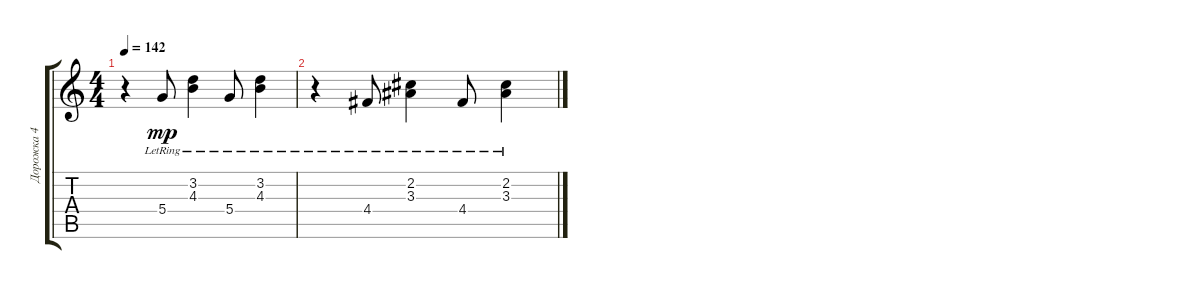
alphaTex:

\track ("Дорожка 4" "Дорожка 4") {instrument distortionguitar}
\staff {score tabs}
\tuning (E4 B3 G3 D3 A2 E2) {hide}
\ts (4 4)
\tempo 142
\clef g2
\ks c
r.4{dy mp} 5.4{lr}.8 (3.2{lr} 4.3{lr}).4 5.4{lr}.8 (3.2{lr} 4.3{lr}).4 |
r.4 4.4{lr}.8 (2.2{lr} 3.3{lr}).4 4.4{lr}.8 (2.2{lr} 3.3{lr}).4
